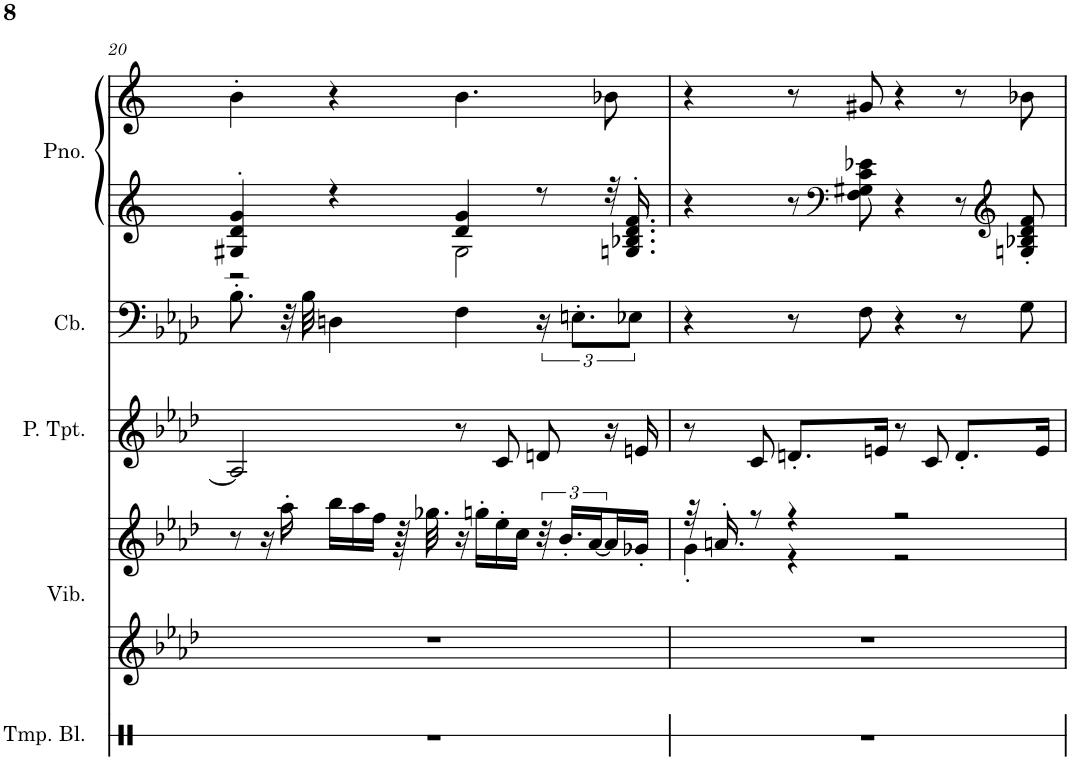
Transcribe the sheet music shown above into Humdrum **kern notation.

**kern	**kern	**kern	**kern	**kern	**kern	**kern
*part5	*part4	*part4	*part3	*part2	*part1	*part1
*staff7	*staff6	*staff5	*staff4	*staff3	*staff2	*staff1
*I"Temple Blocks	*I"Vibraphone	*	*I"Piccolo Trumpet	*I"Contrabass	*I"Piano, untitled	*
*I'Tmp. Bl.	*I'Vib.	*	*I'P. Tpt.	*I'Cb.	*I'Pno.	*
!!LO:PB:g=z
*clefX	*clefG2	*clefG2	*clefG2	*clefF4	*clefG2	*clefG2
*	*	*	*Trd-6c-10	*Trd7c12	*	*
*k[]	*k[b-e-a-d-]	*k[b-e-a-d-]	*k[b-e-a-d-]	*k[b-e-a-d-]	*k[b-e-a-d-]	*k[b-e-a-d-]
*M4/4	*M4/4	*M4/4	*M4/4	*M4/4	*M4/4	*M4/4
=20	=20	=20	=20	=20	=20	=20
*	*	*	*	*	*^	*
1r	1r	8r	2A/]	8.B-'\	4G#X/' 4d/' 4g/'	2r	4b'\
.	.	16r	.	.	.	.	.
.	.	16aa-'\	.	32r	.	.	.
.	.	.	.	32B-\	.	.	.
.	.	16bb-\LL	.	4Dn\	4r	.	4r
.	.	16aa-\	.	.	.	.	.
.	.	16ff\JJ	.	.	.	.	.
.	.	64r	.	.	.	.	.
.	.	32.gg-X\	.	.	.	.	.
.	.	16r	8r	4F\	4d/ 4g/	2G#\	4.b\
.	.	16ggn'\LL	.	.	.	.	.
.	.	16ee-'\	8c/	.	.	.	.
.	.	16cc\JJ	.	.	.	.	.
.	.	48r	8dn/	24r	8r	.	.
.	.	24.b-'/LL	.	.	.	.	.
.	.	.	.	12.En'\L	.	.	.
.	.	[24a-/	.	.	.	.	.
.	.	16a-/]	16r	.	32r	.	8b-X\
.	.	.	.	.	16.Gn/' 16.B-X/' 16.d/' 16.f/'	.	.
.	.	.	.	12E-X\J	.	.	.
.	.	16g-X'/JJ	16en/	.	.	.	.
*	*	*	*	*	*v	*v	*
=21	=21	=21	=21	=21	=21	=21
*	*	*^	*	*	*	*
1r	1r	32r	4g'\	8r	4r	4r	4r
.	.	16.an'/	.	.	.	.	.
.	.	8r	.	8c/	.	.	.
.	.	4r	4r	8.dn'/L	8r	8r	8r
*	*	*	*	*	*	*clefF4	*
.	.	.	.	.	8F\	8F\ 8G#X\ 8c\ 8e-X\	8g#X/
.	.	.	.	16en/Jk	.	.	.
.	.	2r	2r	8r	4r	4r	4r
.	.	.	.	8c/	.	.	.
.	.	.	.	8.d'/L	8r	8r	8r
*	*	*	*	*	*	*clefG2	*
.	.	.	.	.	8G\	8Gn/' 8B-X/' 8d/' 8f/'	8b-X\
.	.	.	.	16e/Jk	.	.	.
*	*	*v	*v	*	*	*	*
=	=	=	=	=	=	=
*-	*-	*-	*-	*-	*-	*-
